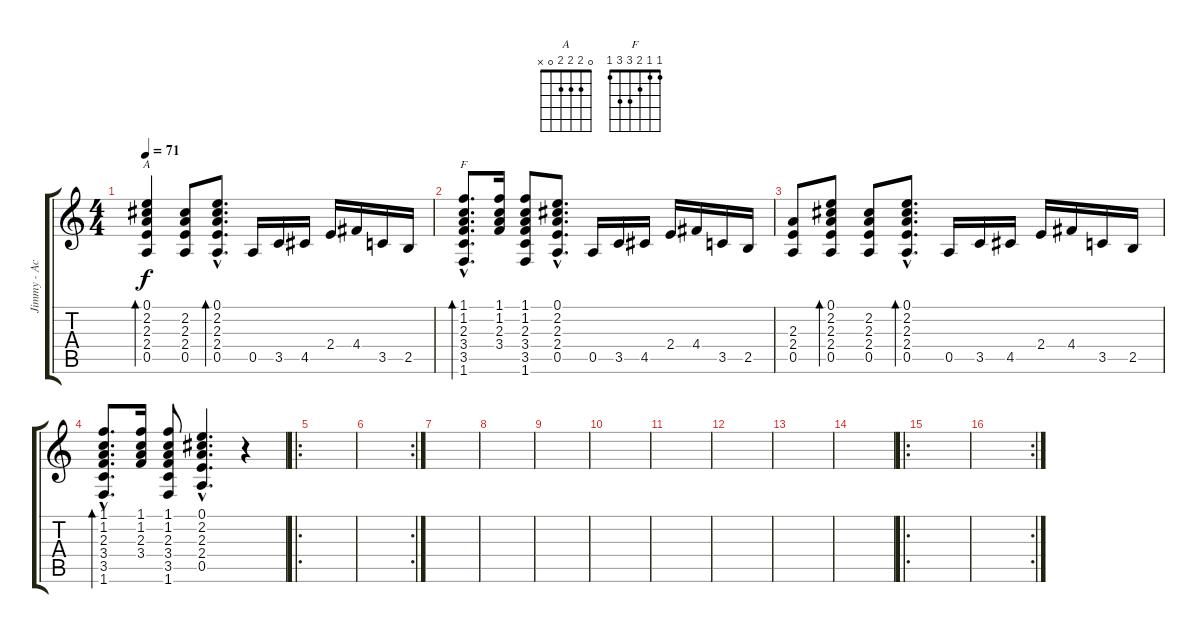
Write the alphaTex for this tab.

\track ("Jimmy - Acoustic" "Jimmy - Ac") {instrument acousticguitarnylon}
\staff {score tabs}
\tuning (E4 B3 G3 D3 A2 E2) {hide}
\chord ("A" 0 2 2 2 0 x)
\chord ("F" 1 1 2 3 3 1)
\ts (4 4)
\tempo 71
\clef g2
\ks c
(0.1 2.2 2.3 2.4 0.5).4{bd 30 ch "A" dy f instrument acousticguitarnylon} (2.2 2.3 2.4 0.5).8 (0.1{hac} 2.2{hac} 2.3{hac} 2.4{hac} 0.5{hac}).8{d bd 30} 0.5.16 3.5.16 4.5.16 2.4.16 4.4.16 3.5.16 2.5.16 |
(1.1{hac} 1.2{hac} 2.3{hac} 3.4{hac} 3.5{hac} 1.6{hac}).8{d bd 30 ch "F"} (1.1 1.2 2.3 3.4).16 (1.1 1.2 2.3 3.4 3.5 1.6).8 (0.1{hac} 2.2{hac} 2.3{hac} 2.4{hac} 0.5{hac}).8{d} 0.5.16 3.5.16 4.5.16 2.4.16 4.4.16 3.5.16 2.5.16 |
(2.3 2.4 0.5).8 (0.1 2.2 2.3 2.4 0.5).8{bd 30} (2.2 2.3 2.4 0.5).8 (0.1{hac} 2.2{hac} 2.3{hac} 2.4{hac} 0.5{hac}).8{d bd 30} 0.5.16 3.5.16 4.5.16 2.4.16 4.4.16 3.5.16 2.5.16 |
(1.1{hac} 1.2{hac} 2.3{hac} 3.4{hac} 3.5{hac} 1.6{hac}).8{d bd 30} (1.1 1.2 2.3 3.4).16 (1.1 1.2 2.3 3.4 3.5 1.6).8 (0.1{hac} 2.2{hac} 2.3{hac} 2.4{hac} 0.5{hac}).4{d} r.4 |
\ro
|
\rc 2
|
|
|
|
|
|
|
|
|
\ro
|
\rc 2
